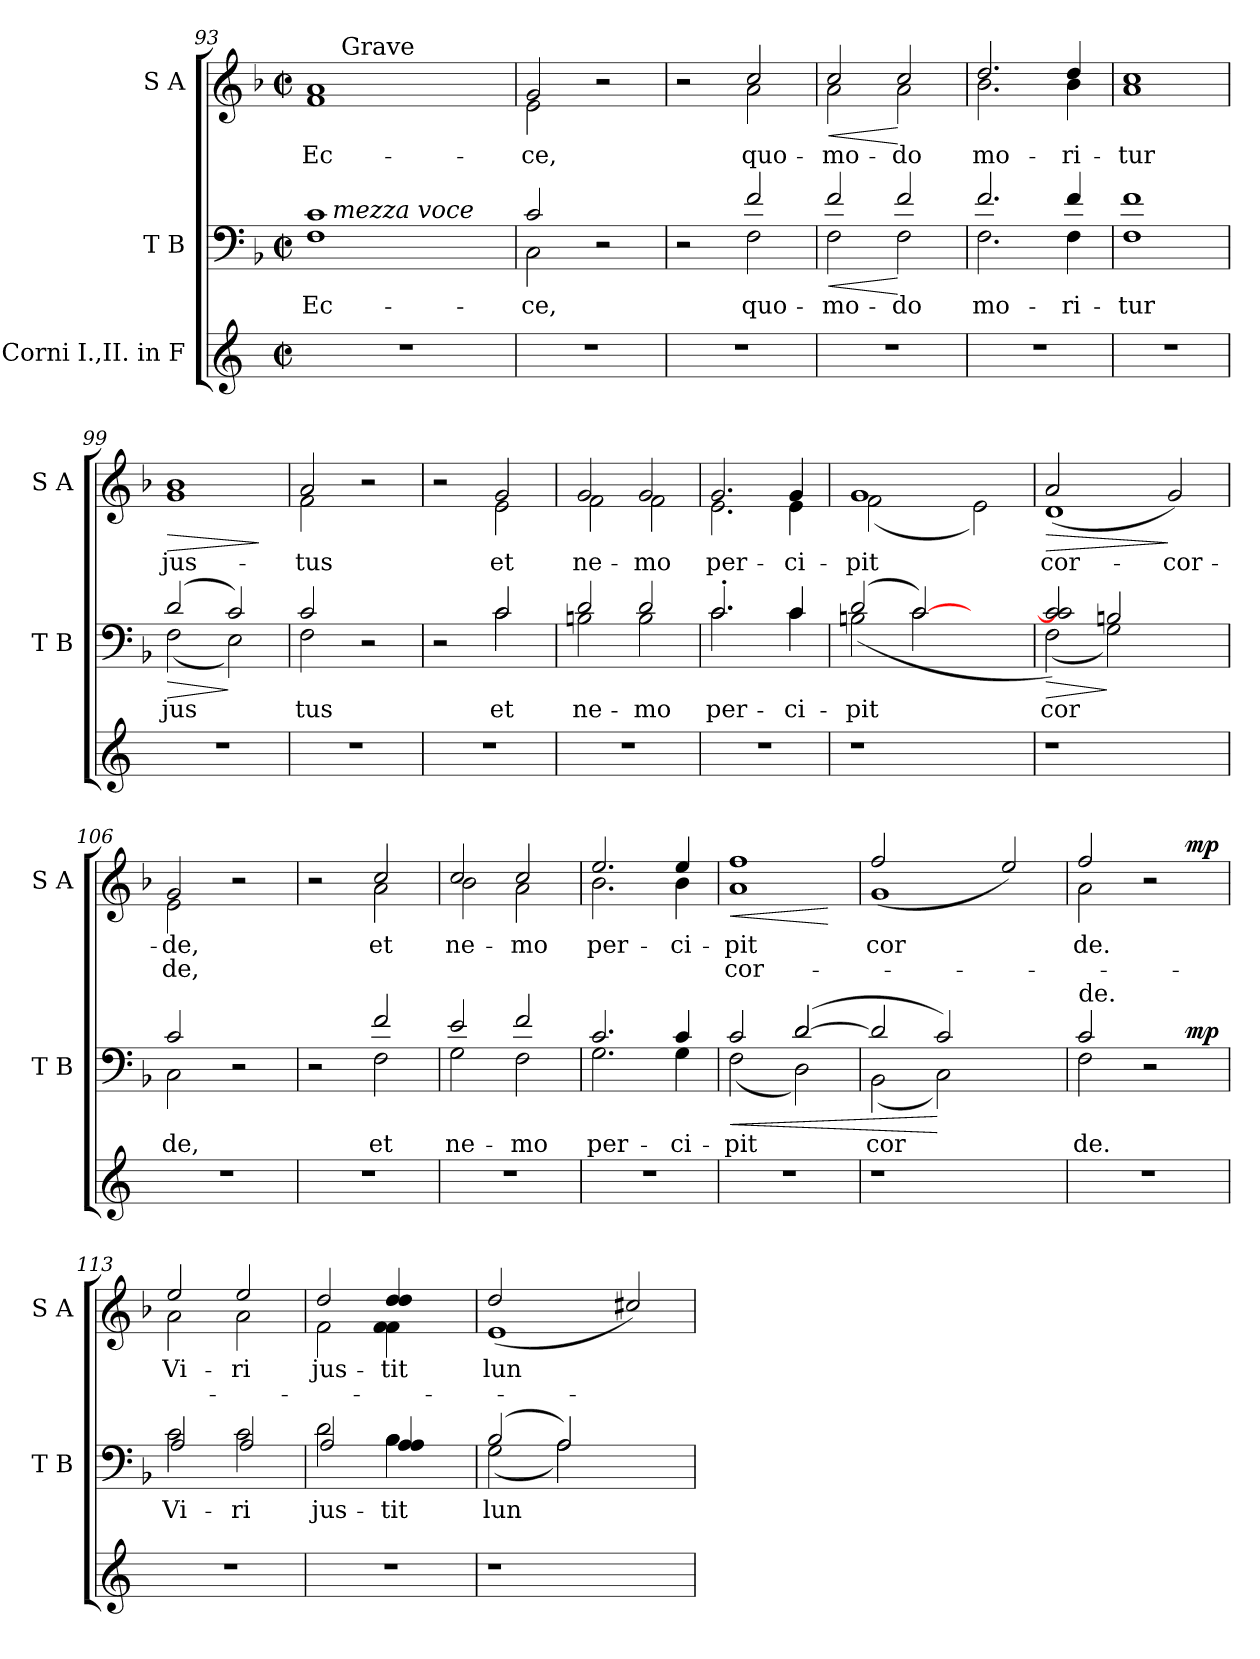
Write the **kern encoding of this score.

**kern	**kern	**text	**dynam	**kern	**text	**text	**dynam
*part3	*part2	*part2	*part2	*part1	*part1	*part1	*part1
*staff3	*staff2	*staff2	*staff2	*staff1	*staff1	*staff1	*staff1
*I"Corni I.,II.  in F	*I"T  B	*	*	*I"S  A	*	*	*
*	*I'T  B	*	*	*I'S  A	*	*	*
*clefG2	*clefF4	*	*	*clefG2	*	*	*
*ITrd-3c-5	*	*	*	*	*	*	*
*k[b-]	*k[b-]	*	*	*k[b-]	*	*	*
*F:	*F:	*	*	*F:	*	*	*
*M2/2	*M2/2	*	*	*M2/2	*	*	*
*met(c|)	*met(c|)	*	*	*met(c|)	*	*	*
=93	=93	=93	=93	=93	=93	=93	=93
!	!	!LO:LY:b:cj	!	!	!LO:LY:b:cj	!	!
*	*^	*	*	*^	*	*	*
1r	1c 1F	16.ryy	Ec-	.	1a 1f	16..ryy	Ec-	.	.
!	!	!LO:TX:a:i:t=mezza voce	!	!	!	!	!	!	!
.	.	2ryy	.	.	.	.	.	.	.
!	!	!	!	!	!	!LO:TX:a:t=Grave	!	!	!
.	.	.	.	.	.	2ryy	.	.	.
.	.	4ryy	.	.	.	.	.	.	.
.	.	.	.	.	.	4ryy	.	.	.
.	.	8ryy	.	.	.	.	.	.	.
.	.	.	.	.	.	8ryy	.	.	.
.	.	32ryy	.	.	.	.	.	.	.
.	.	.	.	.	.	64ryy	.	.	.
=94	=94	=94	=94	=94	=94	=94	=94	=94	=94
!	!	!	!LO:LY:b:cj	!	!	!	!LO:LY:b:cj	!	!
1r	2c/	2C\	-ce,	.	2g/	2e\	-ce,	.	.
.	2r	2ryy	.	.	2r	2ryy	.	.	.
=95	=95	=95	=95	=95	=95	=95	=95	=95	=95
1r	2r	2ryy	.	.	2r	2ryy	.	.	.
!	!	!	!LO:LY:b:cj	!	!	!	!LO:LY:b:cj	!	!
.	2f/	2F\	quo-	.	2cc/	2a\	quo-	.	.
=96	=96	=96	=96	=96	=96	=96	=96	=96	=96
!	!	!	!LO:LY:b:cj	!LO:HP:b	!	!	!LO:LY:b:cj	!	!LO:HP:b
1r	2f/	2F\	-mo-	<	2cc/	2a\	-mo-	.	<
!	!	!	!LO:LY:b:cj	!	!	!	!LO:LY:b:cj	!	!
.	2f/	2F\	-do	[	2cc/	2a\	-do	.	[
=97	=97	=97	=97	=97	=97	=97	=97	=97	=97
!	!	!	!LO:LY:b:cj	!	!	!	!LO:LY:b:cj	!	!
1r	2.f/	2.F\	mo-	.	2.dd/	2.b-\	mo-	.	.
!	!	!	!LO:LY:b:cj	!	!	!	!LO:LY:b:cj	!	!
.	4f/	4F\	-ri-	.	4dd/	4b-\	-ri-	.	.
=98	=98	=98	=98	=98	=98	=98	=98	=98	=98
!	!	!	!LO:LY:b:cj	!	!	!	!LO:LY:b:cj	!	!
*	*v	*v	*	*	*	*	*	*	*
*	*	*	*	*v	*v	*	*	*
1r	1f 1F	-tur	.	1cc 1a	-tur	.	.
=99	=99	=99	=99	=99	=99	=99	=99
!	!	!LO:LY:b:cj	!LO:HP:b	!	!LO:LY:b:cj	!	!LO:HP:b
*	*^	*	*	*	*	*	*
1r	(>2d/	(<2F\	jus-	>	1b- 1g	jus-	.	>
!	!	!	!LO:LY:b:cj	!	!	!	!	!
.	2c/)	2E\)	--	]	.	.	.	.
*	*v	*v	*	*	*	*	*	*
.	.	.	.	.	.	.	]
=100	=100	=100	=100	=100	=100	=100	=100
*	*^	*	*	*	*	*	*
!	!	!	!LO:LY:b:cj	!	!	!LO:LY:b:cj	!	!
*	*	*	*	*	*^	*	*	*
1r	2c/	2F\	-tus	.	2a/	2f\	-tus	.	.
.	2r	2ryy	.	.	2r	2ryy	.	.	.
=101	=101	=101	=101	=101	=101	=101	=101	=101	=101
1r	2r	2ryy	.	.	2r	2ryy	.	.	.
!	!	!	!LO:LY:b:cj	!	!	!	!LO:LY:b:cj	!	!
.	2c/	2c\	et	.	2g/	2e\	et	.	.
!!LO:LB:g=z	!!
=102	=102	=102	=102	=102	=102	=102	=102	=102	=102
!	!	!	!LO:LY:b:cj	!	!	!	!LO:LY:b:cj	!	!
1r	2d/	2Bn\	ne-	.	2g/	2f\	ne-	.	.
!	!	!	!LO:LY:b:cj	!	!	!	!LO:LY:b:cj	!	!
.	2d/	2B\	-mo	.	2g/	2f\	-mo	.	.
=103	=103	=103	=103	=103	=103	=103	=103	=103	=103
!	!	!	!LO:LY:b:cj	!	!	!	!LO:LY:b:cj	!	!
1r	2.c'>/	2.c\	per-	.	2.g/	2.e\	per-	.	.
!	!	!	!LO:LY:b:cj	!	!	!	!LO:LY:b:cj	!	!
.	4c/	4c\	-ci-	.	4g/	4e\	-ci-	.	.
=104	=104	=104	=104	=104	=104	=104	=104	=104	=104
!	!	!	!LO:LY:b:cj	!	!	!	!LO:LY:b:cj	!	!
1r	(>2d/	(<2Bn\	-pit	.	1g	(<2f\	-pit	.	.
!	!	!	!LO:LY:b:cj	!	!	!	!	!	!
.	[>2c/)	2c\	.	.	.	1ryy	.	.	.
!	!	!	!	!	!	!	!LO:LY:b:cj	!	!
2ryy	2ryy	2ryy	.	.	2e\)	.	.	.	.
=105	=105	=105	=105	=105	=105	=105	=105	=105	=105
!	!	!	!LO:LY:b:cj	!LO:HP:b	!	!	!LO:LY:b:cj	!	!LO:HP:b
1r	2c/ 2c/])	(<2F\	cor-	>	1d	(>2a/	cor-	.	>
!	!	!	!LO:LY:b:cj	!	!	!	!	!	!
.	2Bn/	2G\)	--	]	.	1ryy	.	.	.
!	!	!	!	!	!	!	!LO:LY:b:cj	!	!
2ryy	2ryy	2ryy	.	.	2g/)	.	-cor-	.	]
=106	=106	=106	=106	=106	=106	=106	=106	=106	=106
!	!	!	!LO:LY:b:cj	!	!	!	!LO:LY:b:cj	!LO:LY:b:cj	!
1r	2c/	2C\	-de,	.	2g/	2e\	-de,	de,	.
.	2r	2ryy	.	.	2r	2ryy	.	.	.
=107	=107	=107	=107	=107	=107	=107	=107	=107	=107
1r	2r	2ryy	.	.	2r	2ryy	.	.	.
!	!	!	!LO:LY:b:cj	!	!	!	!LO:LY:b:cj	!	!
.	2f/	2F\	et	.	2cc/	2a\	et	.	.
=108	=108	=108	=108	=108	=108	=108	=108	=108	=108
!	!	!	!LO:LY:b:cj	!	!	!	!LO:LY:b:cj	!	!
1r	2e/	2G\	ne-	.	2cc/	2b-\	ne-	.	.
!	!	!	!LO:LY:b:cj	!	!	!	!LO:LY:b:cj	!	!
.	2f/	2F\	-mo	.	2cc/	2a\	-mo	.	.
=109	=109	=109	=109	=109	=109	=109	=109	=109	=109
!	!	!	!LO:LY:b:cj	!	!	!	!LO:LY:b:cj	!	!
1r	2.c/	2.G\	per-	.	2.ee/	2.b-\	per-	.	.
!	!	!	!LO:LY:b:cj	!	!	!	!LO:LY:b:cj	!	!
.	4c/	4G\	-ci-	.	4ee/	4b-\	-ci-	.	.
=110	=110	=110	=110	=110	=110	=110	=110	=110	=110
!	!	!	!LO:LY:b:cj	!LO:HP:b	!	!	!LO:LY:b:cj	!LO:LY:b:cj	!LO:HP:b
*	*	*^	*	*	*v	*v	*	*	*
1r	2c/	(<2F\	2ryy	-pit	<	1a 1ff	-pit	cor-	<
!	!	!	!	!LO:LY:b:cj	!	!	!	!	!
.	(>2d/	2D\)	[>2d/	.	.	.	.	.	.
*	*v	*v	*v	*	*	*	*	*	*
.	.	.	.	.	.	.	[
=111	=111	=111	=111	=111	=111	=111	=111
*	*^	*	*	*	*	*	*
!	!	!	!LO:LY:b:cj	!	!	!LO:LY:b:cj	!	!
*	*	*	*	*	*^	*	*	*
1r	2d/]	(<2BB-\	cor-	.	1g	(>2ff/	-cor-	.	.
!	!	!	!LO:LY:b:cj	!	!	!	!	!	!
.	2c/)	2C\)	--	[	.	1ryy	.	.	.
!	!	!	!	!	!	!	!LO:LY:b:cj	!	!
2ryy	2ryy	2ryy	.	.	2ee/)	.	--	.	.
*	*	*	*	*	*v	*v	*	*	*
!!LO:LB:g=z
=112	=112	=112	=112	=112	=112	=112	=112	=112
!	!LO:TX:a:t=de.	!	!	!	!	!	!	!
!	!	!	!LO:LY:b:cj	!	!	!LO:LY:b:cj	!	!
*	*	*^	*	*	*^	*	*	*
*	*	*	*	*	*	*	*^	*	*	*
1r	2c/	2F\	2.ryy	-de.	.	2ff/	2a\	2.ryy	-de.	.	.
.	2r	2ryy	.	.	.	2r	2ryy	.	.	.	.
!	!	!	!	!	!LO:DY:a	!	!	!	!	!	!LO:DY:a
.	.	.	4ryy	.	mp	.	.	4ryy	.	.	mp
=113	=113	=113	=113	=113	=113	=113	=113	=113	=113	=113	=113
!	!	!	!	!LO:LY:b:cj	!	!	!	!	!LO:LY:b:cj	!	!
*	*	*v	*v	*	*	*	*	*	*	*	*
*	*	*	*	*	*	*v	*v	*	*	*
1r	2c\	2A/	Vi-	.	2ee/	2a\	Vi-	.	.
!	!	!	!LO:LY:b:cj	!	!	!	!LO:LY:b:cj	!	!
.	2c\	2A/	-ri	.	2ee/	2a\	-ri	.	.
=114	=114	=114	=114	=114	=114	=114	=114	=114	=114
!	!	!	!LO:LY:b:cj	!	!	!	!LO:LY:b:cj	!	!
*	*	*^	*	*	*	*	*	*	*
1r	2d\	2A/	2ryy	jus-	.	2dd/	2f\	jus-	.	.
!	!	!	!	!LO:LY:b:cj	!	!	!	!LO:LY:b:cj	!	!
.	4B-\	4A/ 4A/	4B-\	-tit	.	4dd/ 4dd/	4f\ 4f\	-tit	.	.
.	4ryy	4ryy	4ryy	.	.	4ryy	4ryy	.	.	.
=115	=115	=115	=115	=115	=115	=115	=115	=115	=115	=115
!	!	!	!	!LO:LY:b:cj	!	!	!	!LO:LY:b:cj	!	!
*	*	*v	*v	*	*	*	*	*	*	*
1r	(>2B-/	(<2G\	lun-	.	1e	(>2dd/	lun-	.	.
!	!	!	!LO:LY:b:cj	!	!	!	!	!	!
.	2A/)	2A\)	--	.	.	1ryy	.	.	.
!	!	!	!	!	!	!	!LO:LY:b:cj	!	!
2ryy	2ryy	2ryy	.	.	2cc#X/)	.	--	.	.
*	*v	*v	*	*	*	*	*	*	*
*	*	*	*	*v	*v	*	*	*
=	=	=	=	=	=	=	=
*-	*-	*-	*-	*-	*-	*-	*-
